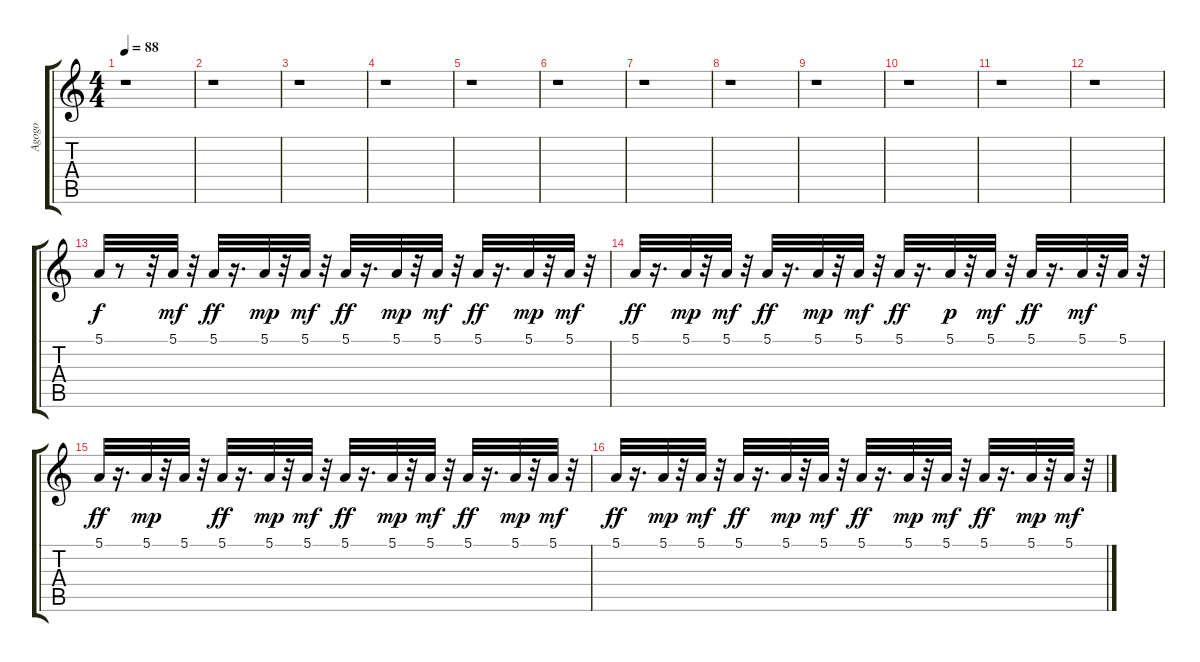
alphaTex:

\track ("Agogo" "Agogo") {instrument agogo}
\staff {score tabs}
\tuning (E4 B3 G3 D3 A2 E2) {hide}
\ts (4 4)
\tempo 88
\clef g2
\ks c
r.1{dy f} |
r.1 |
r.1 |
r.1 |
r.1 |
r.1 |
r.1 |
r.1 |
r.1 |
r.1 |
r.1 |
r.1 |
5.1.32 r.8 r.32 5.1.32{dy mf} r.32 5.1.32{dy ff} r.16{d} 5.1.32{dy mp} r.32 5.1.32{dy mf} r.32 5.1.32{dy ff} r.16{d} 5.1.32{dy mp} r.32 5.1.32{dy mf} r.32 5.1.32{dy ff} r.16{d} 5.1.32{dy mp} r.32 5.1.32{dy mf} r.32 |
5.1.32{dy ff} r.16{d} 5.1.32{dy mp} r.32 5.1.32{dy mf} r.32 5.1.32{dy ff} r.16{d} 5.1.32{dy mp} r.32 5.1.32{dy mf} r.32 5.1.32{dy ff} r.16{d} 5.1.32{dy p} r.32 5.1.32{dy mf} r.32 5.1.32{dy ff} r.16{d} 5.1.32{dy mf} r.32 5.1.32 r.32 |
5.1.32{dy ff} r.16{d} 5.1.32{dy mp} r.32 5.1.32 r.32 5.1.32{dy ff} r.16{d} 5.1.32{dy mp} r.32 5.1.32{dy mf} r.32 5.1.32{dy ff} r.16{d} 5.1.32{dy mp} r.32 5.1.32{dy mf} r.32 5.1.32{dy ff} r.16{d} 5.1.32{dy mp} r.32 5.1.32{dy mf} r.32 |
5.1.32{dy ff} r.16{d} 5.1.32{dy mp} r.32 5.1.32{dy mf} r.32 5.1.32{dy ff} r.16{d} 5.1.32{dy mp} r.32 5.1.32{dy mf} r.32 5.1.32{dy ff} r.16{d} 5.1.32{dy mp} r.32 5.1.32{dy mf} r.32 5.1.32{dy ff} r.16{d} 5.1.32{dy mp} r.32 5.1.32{dy mf} r.32
